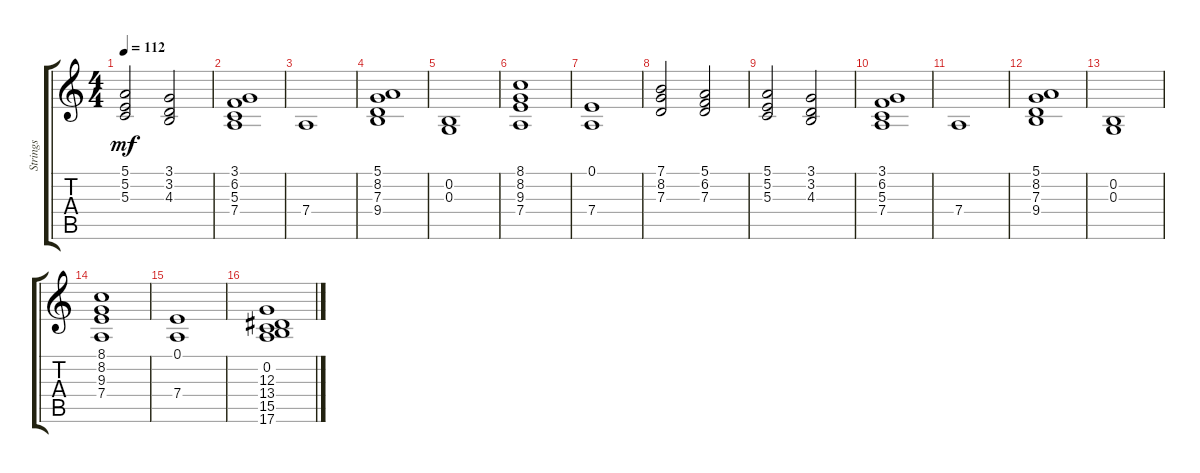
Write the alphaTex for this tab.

\track ("Strings" "Strings") {instrument stringensemble2}
\staff {score tabs}
\tuning (E4 B3 G3 D3 A2 E2) {hide}
\ts (4 4)
\tempo 112
\clef g2
\ks c
(5.1 5.2 5.3).2{dy mf} (3.1 3.2 4.3).2 |
(3.1 6.2 5.3 7.4).1 |
7.4.1 |
(5.1 8.2 7.3 9.4).1 |
(0.2 0.3).1 |
(8.1 8.2 9.3 7.4).1 |
(0.1 7.4).1 |
(7.1 8.2 7.3).2 (5.1 6.2 7.3).2 |
(5.1 5.2 5.3).2 (3.1 3.2 4.3).2 |
(3.1 6.2 5.3 7.4).1 |
7.4.1 |
(5.1 8.2 7.3 9.4).1 |
(0.2 0.3).1 |
(8.1 8.2 9.3 7.4).1 |
(0.1 7.4).1 |
(0.2 12.3 13.4 15.5 17.6).1
